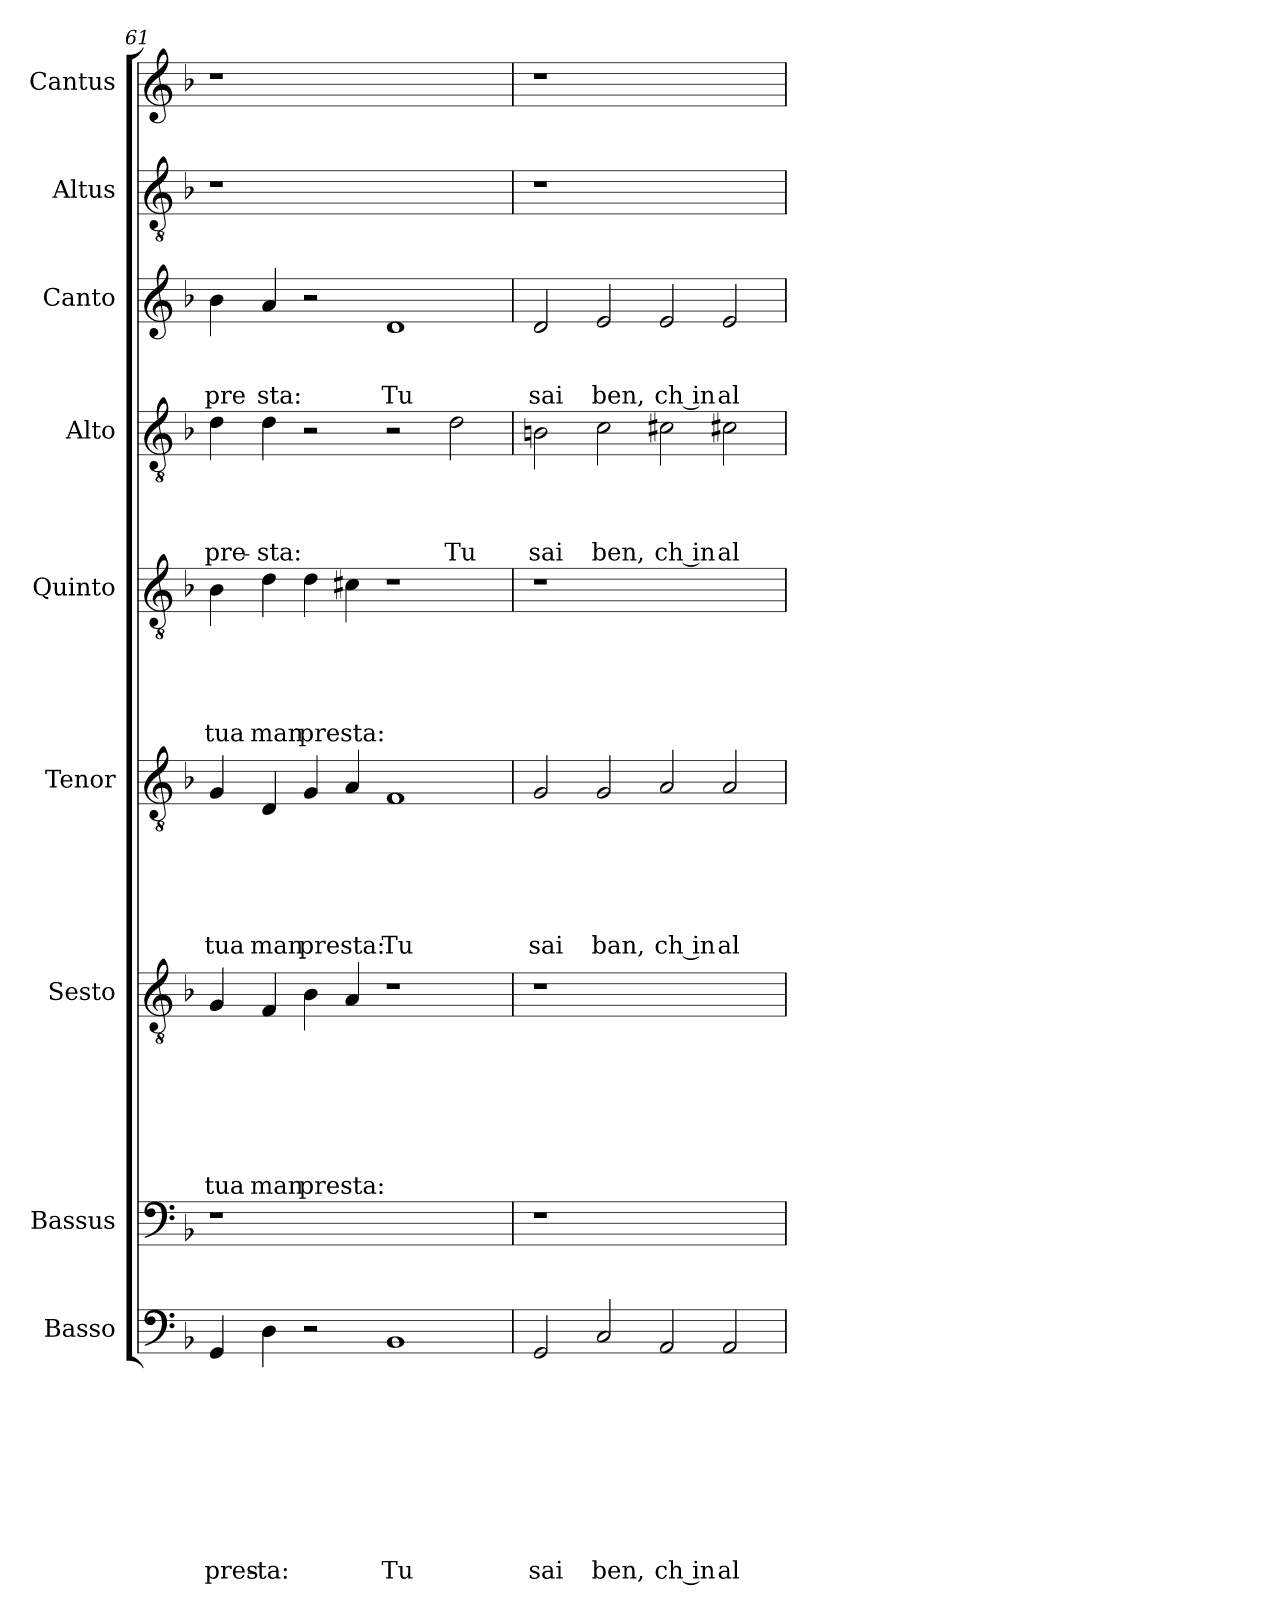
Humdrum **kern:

**kern	**text	**text	**text	**text	**text	**text	**text	**text	**text	**kern	**kern	**text	**text	**text	**text	**text	**text	**text	**kern	**text	**text	**text	**text	**text	**text	**kern	**text	**text	**text	**text	**text	**kern	**text	**text	**text	**text	**kern	**text	**text	**text	**kern	**kern
*part9	*part9	*part9	*part9	*part9	*part9	*part9	*part9	*part9	*part9	*part8	*part7	*part7	*part7	*part7	*part7	*part7	*part7	*part7	*part6	*part6	*part6	*part6	*part6	*part6	*part6	*part5	*part5	*part5	*part5	*part5	*part5	*part4	*part4	*part4	*part4	*part4	*part3	*part3	*part3	*part3	*part2	*part1
*staff9	*staff9	*staff9	*staff9	*staff9	*staff9	*staff9	*staff9	*staff9	*staff9	*staff8	*staff7	*staff7	*staff7	*staff7	*staff7	*staff7	*staff7	*staff7	*staff6	*staff6	*staff6	*staff6	*staff6	*staff6	*staff6	*staff5	*staff5	*staff5	*staff5	*staff5	*staff5	*staff4	*staff4	*staff4	*staff4	*staff4	*staff3	*staff3	*staff3	*staff3	*staff2	*staff1
*I"Basso	*	*	*	*	*	*	*	*	*	*I"Bassus	*I"Sesto	*	*	*	*	*	*	*	*I"Tenor	*	*	*	*	*	*	*I"Quinto	*	*	*	*	*	*I"Alto	*	*	*	*	*I"Canto	*	*	*	*I"Altus	*I"Cantus
*	*	*	*	*	*	*	*	*	*	*	*I'Sesto	*	*	*	*	*	*	*	*I'Tenor	*	*	*	*	*	*	*I'Quinto	*	*	*	*	*	*I'Alto	*	*	*	*	*I'Canto	*	*	*	*I'Altus	*I'Cantus
*clefF4	*	*	*	*	*	*	*	*	*	*clefF4	*clefGv2	*	*	*	*	*	*	*	*clefGv2	*	*	*	*	*	*	*clefGv2	*	*	*	*	*	*clefGv2	*	*	*	*	*clefG2	*	*	*	*clefGv2	*clefG2
*k[b-]	*	*	*	*	*	*	*	*	*	*k[b-]	*k[b-]	*	*	*	*	*	*	*	*k[b-]	*	*	*	*	*	*	*k[b-]	*	*	*	*	*	*k[b-]	*	*	*	*	*k[b-]	*	*	*	*k[b-]	*k[b-]
*F:	*	*	*	*	*	*	*	*	*	*F:	*F:	*	*	*	*	*	*	*	*F:	*	*	*	*	*	*	*F:	*	*	*	*	*	*F:	*	*	*	*	*F:	*	*	*	*F:	*F:
=61	=61	=61	=61	=61	=61	=61	=61	=61	=61	=61	=61	=61	=61	=61	=61	=61	=61	=61	=61	=61	=61	=61	=61	=61	=61	=61	=61	=61	=61	=61	=61	=61	=61	=61	=61	=61	=61	=61	=61	=61	=61	=61
!	!	!	!	!	!	!	!	!	!LO:LY:b	!	!	!	!	!	!	!	!	!LO:LY:b	!	!	!	!	!	!	!LO:LY:b	!	!	!	!	!	!LO:LY:b	!	!	!	!	!LO:LY:b	!	!	!	!LO:LY:b	!	!
4GG/	.	.	.	.	.	.	.	.	pres-	1r	4G/	.	.	.	.	.	.	tua	4G/	.	.	.	.	.	tua	4B-\	.	.	.	.	tua	4d\	.	.	.	pre-	4b-\	.	.	pre	1r	1r
!	!	!	!	!	!	!	!	!	!LO:LY:b	!	!	!	!	!	!	!	!	!LO:LY:b	!	!	!	!	!	!	!LO:LY:b	!	!	!	!	!	!LO:LY:b	!	!	!	!	!LO:LY:b	!	!	!	!LO:LY:b	!	!
4D\	.	.	.	.	.	.	.	.	-ta:	.	4F/	.	.	.	.	.	.	man	4D/	.	.	.	.	.	man	4d\	.	.	.	.	man	4d\	.	.	.	-sta:	4a/	.	.	sta:	.	.
!	!	!	!	!	!	!	!	!	!	!	!	!	!	!	!	!	!	!LO:LY:b	!	!	!	!	!	!	!LO:LY:b	!	!	!	!	!	!LO:LY:b	!	!	!	!	!	!	!	!	!	!	!
2r	.	.	.	.	.	.	.	.	.	.	4B-\	.	.	.	.	.	.	presta:	4G/	.	.	.	.	.	presta:	4d\	.	.	.	.	presta:	2r	.	.	.	.	2r	.	.	.	.	.
.	.	.	.	.	.	.	.	.	.	.	4A/	.	.	.	.	.	.	.	4A/	.	.	.	.	.	.	4c#X\	.	.	.	.	.	.	.	.	.	.	.	.	.	.	.	.
!	!	!	!	!	!	!	!	!	!LO:LY:b	!	!	!	!	!	!	!	!	!	!	!	!	!	!	!	!LO:LY:b	!	!	!	!	!	!	!	!	!	!	!	!	!	!	!LO:LY:b	!	!
1BB-	.	.	.	.	.	.	.	.	Tu	1ryy	1r	.	.	.	.	.	.	.	1F	.	.	.	.	.	Tu	1r	.	.	.	.	.	2r	.	.	.	.	1d	.	.	Tu	1ryy	1ryy
!	!	!	!	!	!	!	!	!	!	!	!	!	!	!	!	!	!	!	!	!	!	!	!	!	!	!	!	!	!	!	!	!	!	!	!	!LO:LY:b	!	!	!	!	!	!
.	.	.	.	.	.	.	.	.	.	.	.	.	.	.	.	.	.	.	.	.	.	.	.	.	.	.	.	.	.	.	.	2d\	.	.	.	Tu	.	.	.	.	.	.
=62	=62	=62	=62	=62	=62	=62	=62	=62	=62	=62	=62	=62	=62	=62	=62	=62	=62	=62	=62	=62	=62	=62	=62	=62	=62	=62	=62	=62	=62	=62	=62	=62	=62	=62	=62	=62	=62	=62	=62	=62	=62	=62
!	!	!	!	!	!	!	!	!	!LO:LY:b	!	!	!	!	!	!	!	!	!	!	!	!	!	!	!	!LO:LY:b	!	!	!	!	!	!	!	!	!	!	!LO:LY:b	!	!	!	!LO:LY:b	!	!
2GG/	.	.	.	.	.	.	.	.	sai	1r	1r	.	.	.	.	.	.	.	2G/	.	.	.	.	.	sai	1r	.	.	.	.	.	2Bn\	.	.	.	sai	2d/	.	.	sai	1r	1r
!	!	!	!	!	!	!	!	!	!LO:LY:b	!	!	!	!	!	!	!	!	!	!	!	!	!	!	!	!LO:LY:b	!	!	!	!	!	!	!	!	!	!	!LO:LY:b	!	!	!	!LO:LY:b	!	!
2C/	.	.	.	.	.	.	.	.	ben,	.	.	.	.	.	.	.	.	.	2G/	.	.	.	.	.	ban,	.	.	.	.	.	.	2c\	.	.	.	ben,	2e/	.	.	ben,	.	.
!	!	!	!	!	!	!	!	!	!LO:LY:b:rj	!	!	!	!	!	!	!	!	!	!	!	!	!	!	!	!LO:LY:b:rj	!	!	!	!	!	!	!	!	!	!	!LO:LY:b:rj	!	!	!	!LO:LY:b:rj	!	!
2AA/	.	.	.	.	.	.	.	.	ch in	1ryy	1ryy	.	.	.	.	.	.	.	2A/	.	.	.	.	.	ch in	1ryy	.	.	.	.	.	2c#X\	.	.	.	ch in	2e/	.	.	ch in	1ryy	1ryy
!	!	!	!	!	!	!	!	!	!LO:LY:b	!	!	!	!	!	!	!	!	!	!	!	!	!	!	!	!LO:LY:b	!	!	!	!	!	!	!	!	!	!	!LO:LY:b	!	!	!	!LO:LY:b	!	!
2AA/	.	.	.	.	.	.	.	.	al-	.	.	.	.	.	.	.	.	.	2A/	.	.	.	.	.	al	.	.	.	.	.	.	2c#X\	.	.	.	al-	2e/	.	.	al	.	.
=	=	=	=	=	=	=	=	=	=	=	=	=	=	=	=	=	=	=	=	=	=	=	=	=	=	=	=	=	=	=	=	=	=	=	=	=	=	=	=	=	=	=
*-	*-	*-	*-	*-	*-	*-	*-	*-	*-	*-	*-	*-	*-	*-	*-	*-	*-	*-	*-	*-	*-	*-	*-	*-	*-	*-	*-	*-	*-	*-	*-	*-	*-	*-	*-	*-	*-	*-	*-	*-	*-	*-
